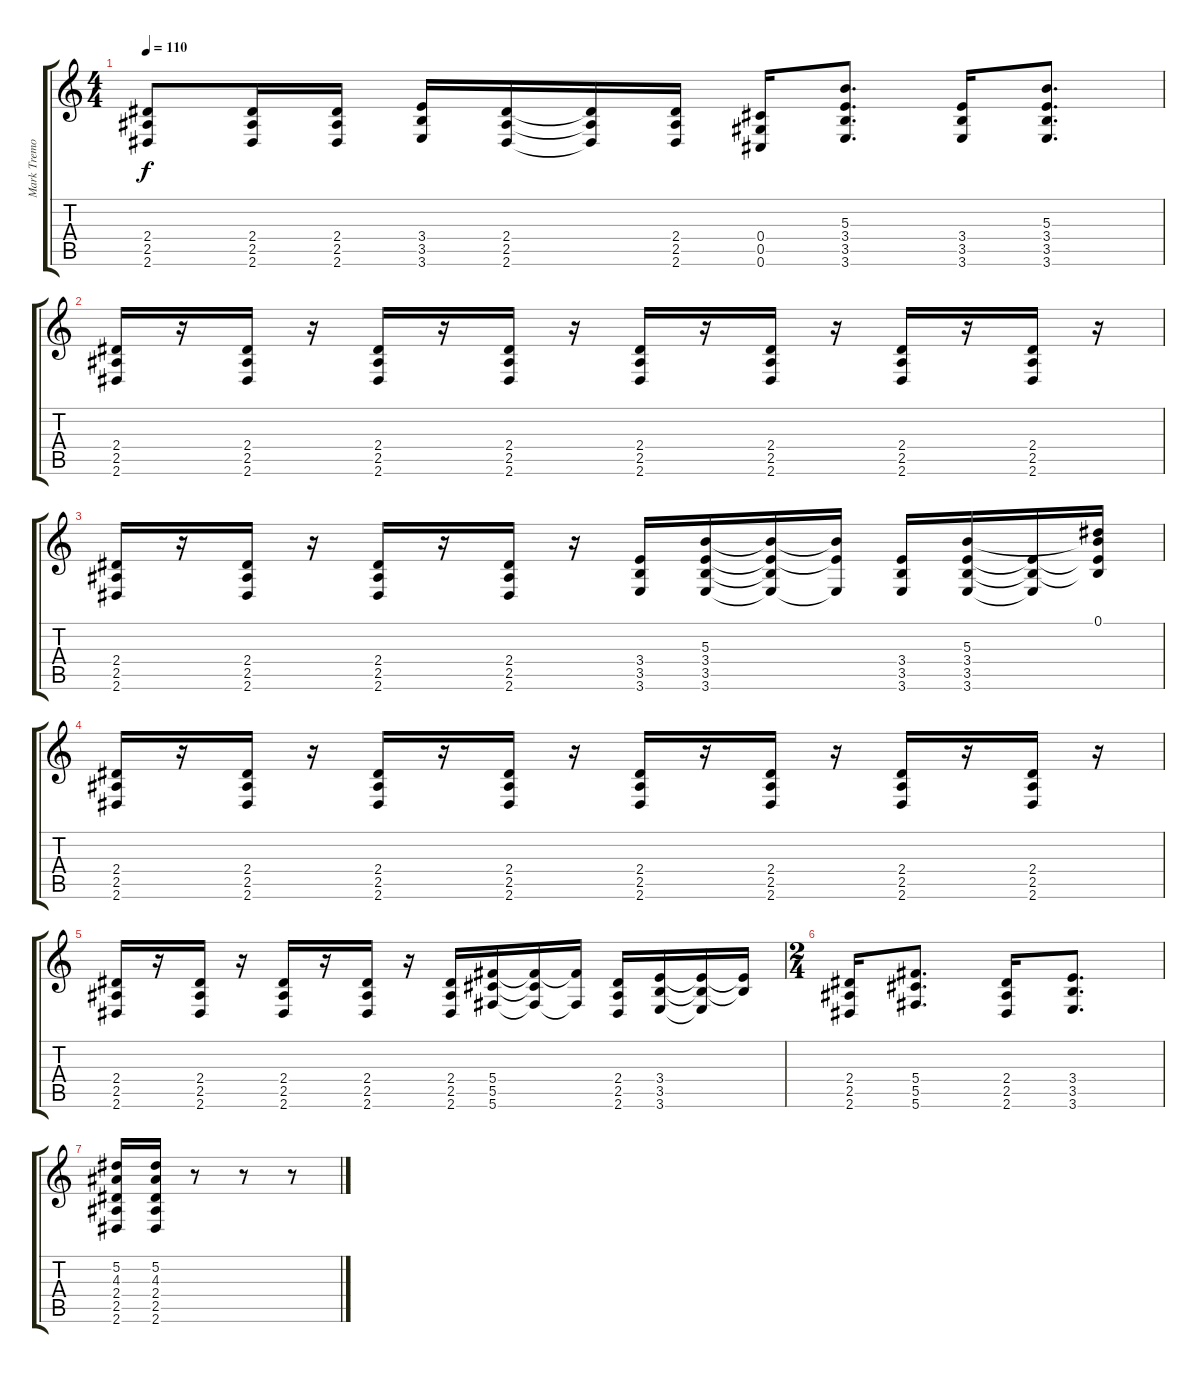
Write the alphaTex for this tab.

\track ("Mark Tremonti" "Mark Tremo") {instrument distortionguitar}
\staff {score tabs}
\tuning (Eb4 Bb3 Gb3 Db3 Ab2 Db2) {hide}
\ts (4 4)
\tempo 110
\clef g2
\ks c
(2.4 2.5 2.6).8{dy f} (2.4 2.5 2.6).16 (2.4 2.5 2.6).16 (3.4 3.5 3.6).16 (2.4 2.5 2.6).16 (2.4{t} 2.5{t} 2.6{t}).16 (2.4 2.5 2.6).16 (0.4 0.5 0.6).16 (5.3 3.4 3.5 3.6).8{d} (3.4 3.5 3.6).16 (5.3 3.4 3.5 3.6).8{d} |
(2.4 2.5 2.6).16 r.16 (2.4 2.5 2.6).16 r.16 (2.4 2.5 2.6).16 r.16 (2.4 2.5 2.6).16 r.16 (2.4 2.5 2.6).16 r.16 (2.4 2.5 2.6).16 r.16 (2.4 2.5 2.6).16 r.16 (2.4 2.5 2.6).16 r.16 |
(2.4 2.5 2.6).16 r.16 (2.4 2.5 2.6).16 r.16 (2.4 2.5 2.6).16 r.16 (2.4 2.5 2.6).16 r.16 (3.4 3.5 3.6).16 (5.3 3.4 3.5 3.6).16 (5.3{t} 3.4{t} 3.5{t} 3.6{t}).16 (5.3{t} 3.4{t} 3.6{t}).16 (3.4 3.5 3.6).16 (5.3 3.4 3.5 3.6).16 (3.4{t} 3.5{t} 3.6{t}).16 (0.1 5.3{t} 3.4{t} 3.5{t}).16 |
(2.4 2.5 2.6).16 r.16 (2.4 2.5 2.6).16 r.16 (2.4 2.5 2.6).16 r.16 (2.4 2.5 2.6).16 r.16 (2.4 2.5 2.6).16 r.16 (2.4 2.5 2.6).16 r.16 (2.4 2.5 2.6).16 r.16 (2.4 2.5 2.6).16 r.16 |
(2.4 2.5 2.6).16 r.16 (2.4 2.5 2.6).16 r.16 (2.4 2.5 2.6).16 r.16 (2.4 2.5 2.6).16 r.16 (2.4 2.5 2.6).16 (5.4 5.5 5.6).16 (5.4{t} 5.5{t} 5.6{t}).16 (5.4{t} 5.6{t}).16 (2.4 2.5 2.6).16 (3.4 3.5 3.6).16 (3.4{t} 3.5{t} 3.6{t}).16 (3.4{t} 3.5{t}).16 |
\ts (2 4)
(2.4 2.5 2.6).16 (5.4 5.5 5.6).8{d} (2.4 2.5 2.6).16 (3.4 3.5 3.6).8{d} |
(5.2 4.3 2.4 2.5 2.6).16 (5.2 4.3 2.4 2.5 2.6).16 r.8 r.8 r.8
